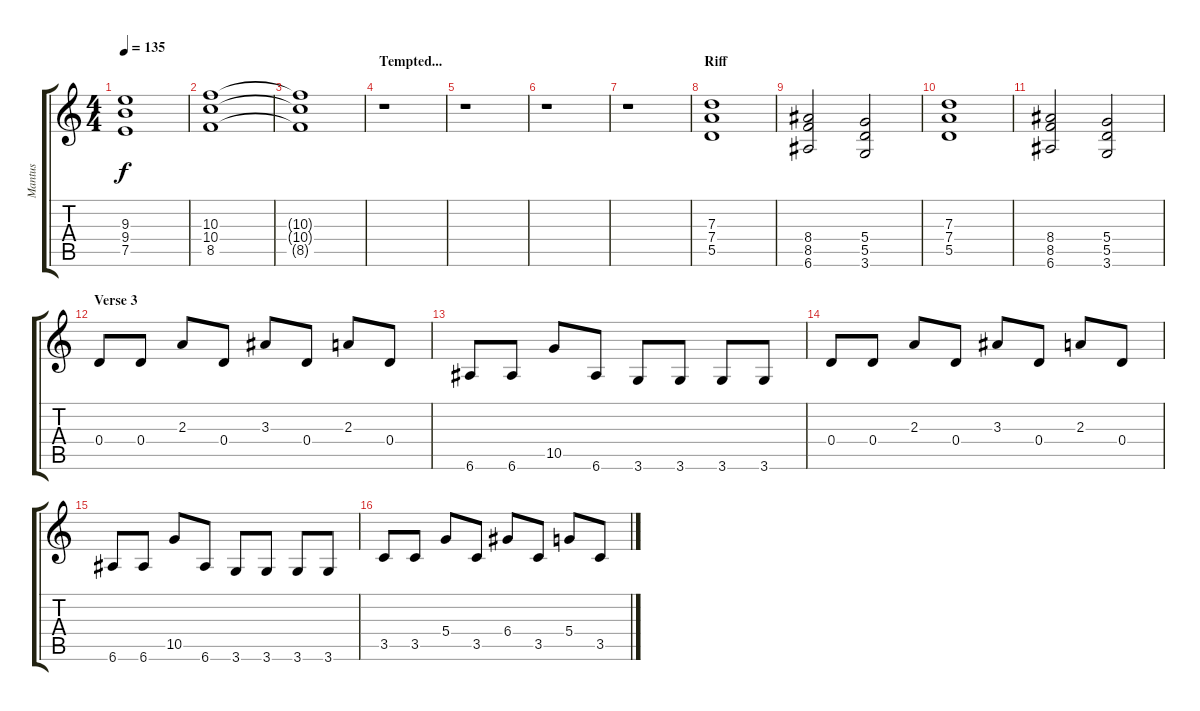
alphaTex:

\track ("Mantus" "Mantus") {instrument distortionguitar}
\staff {score tabs}
\tuning (E4 B3 G3 D3 A2 E2) {hide}
\ts (4 4)
\tempo 135
\clef g2
\ks c
(9.3 9.4 7.5).1{dy f} |
(10.3 10.4 8.5).1 |
(10.3{t} 10.4{t} 8.5{t}).1 |
\section ("" "Tempted...")
r.1 |
r.1 |
r.1 |
r.1 |
\section ("" "Riff")
(7.3 7.4 5.5).1{volume 6} |
(8.4 8.5 6.6).2 (5.4 5.5 3.6).2 |
(7.3 7.4 5.5).1{volume 6} |
(8.4 8.5 6.6).2 (5.4 5.5 3.6).2 |
\section ("" "Verse 3")
0.4.8{volume 10} 0.4.8 2.3.8 0.4.8 3.3.8 0.4.8 2.3.8 0.4.8 |
6.6.8 6.6.8 10.5.8 6.6.8 3.6.8 3.6.8 3.6.8 3.6.8 |
0.4.8 0.4.8 2.3.8 0.4.8 3.3.8 0.4.8 2.3.8 0.4.8 |
6.6.8 6.6.8 10.5.8 6.6.8 3.6.8 3.6.8 3.6.8 3.6.8 |
3.5.8 3.5.8 5.4.8 3.5.8 6.4.8 3.5.8 5.4.8 3.5.8
